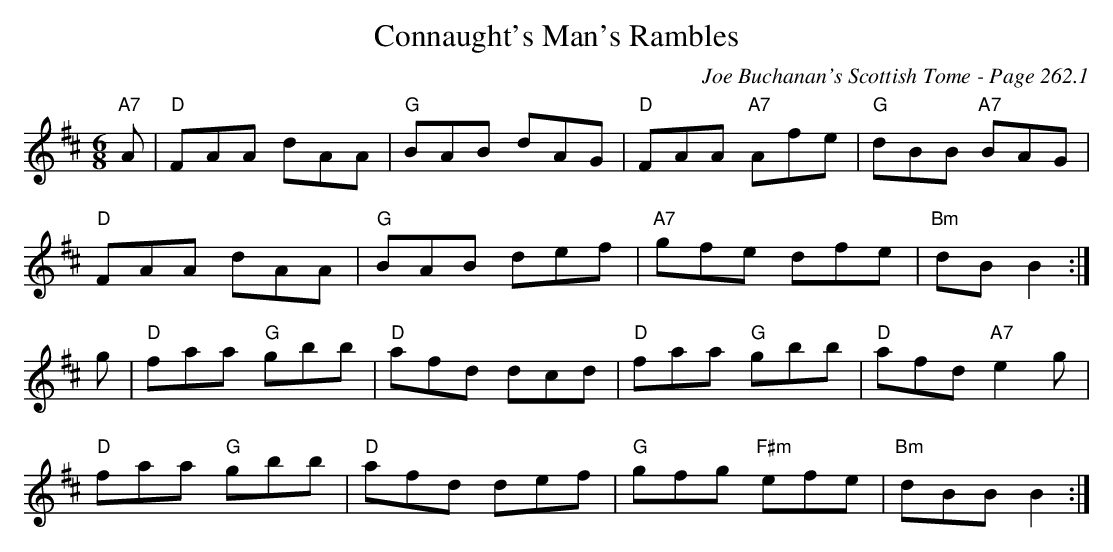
X:1
T:Connaught's Man's Rambles
C:Joe Buchanan's Scottish Tome - Page 262.1
L:1/8
M:6/8
K:D
"A7"A | "D"FAA dAA | "G"BAB dAG | "D"FAA "A7"Afe | "G"dBB "A7"BAG |
"D"FAA dAA | "G"BAB def | "A7"gfe dfe | "Bm"dB B2 :|
g | "D"faa "G"gbb | "D"afd dcd | "D"faa "G"gbb | "D"afd "A7"e2 g |
"D"faa "G"gbb | "D"afd def | "G"gfg "F#m"efe | "Bm"dBB B2 :|
